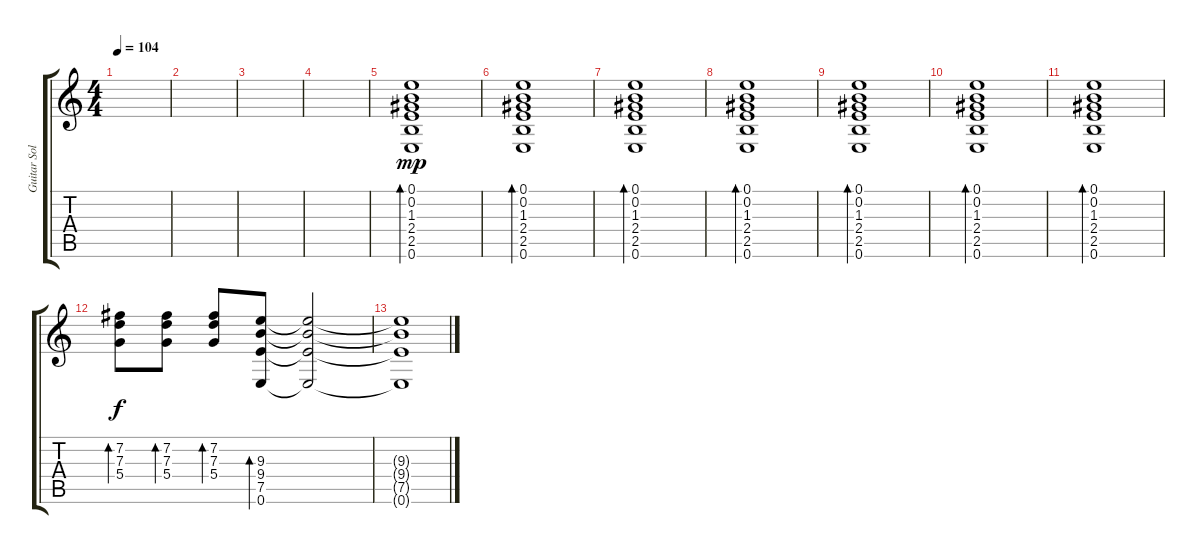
\track ("Guitar Solo" "Guitar Sol") {instrument overdrivenguitar}
\staff {score tabs}
\tuning (E4 B3 G3 D3 A2 E2) {hide}
\ts (4 4)
\tempo 104
\clef g2
\ks c
|
|
|
|
(0.1 0.2 1.3 2.4 2.5 0.6).1{bd 30 dy mp} |
(0.1 0.2 1.3 2.4 2.5 0.6).1{bd 30} |
(0.1 0.2 1.3 2.4 2.5 0.6).1{bd 30} |
(0.1 0.2 1.3 2.4 2.5 0.6).1{bd 30} |
(0.1 0.2 1.3 2.4 2.5 0.6).1{bd 30} |
(0.1 0.2 1.3 2.4 2.5 0.6).1{bd 30} |
(0.1 0.2 1.3 2.4 2.5 0.6).1{bd 30} |
(7.2 7.3 5.4).8{bd 30 dy f} (7.2 7.3 5.4).8{bd 30} (7.2 7.3 5.4).8{bd 30} (9.3 9.4 7.5 0.6).8{bd 30} (9.3{t} 9.4{t} 7.5{t} 0.6{t}).2 |
(9.3{t} 9.4{t} 7.5{t} 0.6{t}).1
